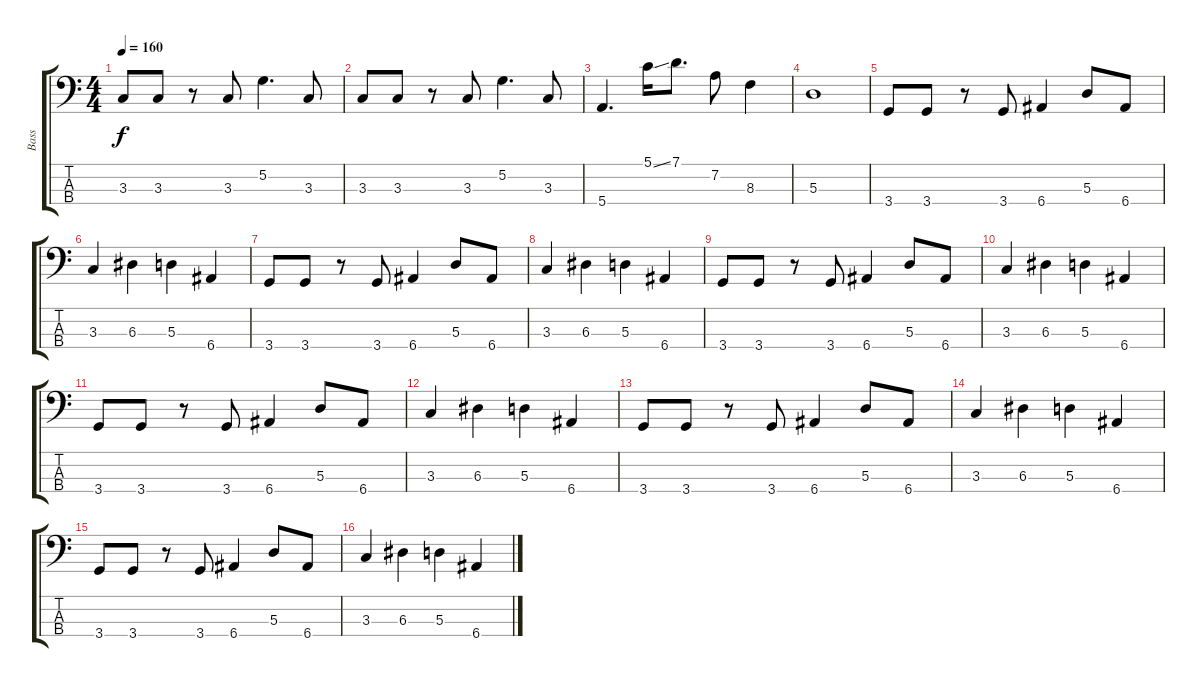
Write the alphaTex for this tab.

\track ("Bass" "Bass") {instrument acousticbass}
\staff {score tabs}
\tuning (G2 D2 A1 E1) {hide}
\ts (4 4)
\tempo 160
\clef f4
\ks c
3.3.8{dy f} 3.3.8 r.8 3.3.8 5.2.4{d} 3.3.8 |
3.3.8 3.3.8 r.8 3.3.8 5.2.4{d} 3.3.8 |
5.4.4{d} 5.1{ss}.16 7.1.8{d} 7.2.8 8.3.4 |
5.3.1 |
3.4.8 3.4.8 r.8 3.4.8 6.4.4 5.3.8 6.4.8 |
3.3.4 6.3.4 5.3.4 6.4.4 |
3.4.8 3.4.8 r.8 3.4.8 6.4.4 5.3.8 6.4.8 |
3.3.4 6.3.4 5.3.4 6.4.4 |
3.4.8 3.4.8 r.8 3.4.8 6.4.4 5.3.8 6.4.8 |
3.3.4 6.3.4 5.3.4 6.4.4 |
3.4.8 3.4.8 r.8 3.4.8 6.4.4 5.3.8 6.4.8 |
3.3.4 6.3.4 5.3.4 6.4.4 |
3.4.8 3.4.8 r.8 3.4.8 6.4.4 5.3.8 6.4.8 |
3.3.4 6.3.4 5.3.4 6.4.4 |
3.4.8 3.4.8 r.8 3.4.8 6.4.4 5.3.8 6.4.8 |
3.3.4 6.3.4 5.3.4 6.4.4
